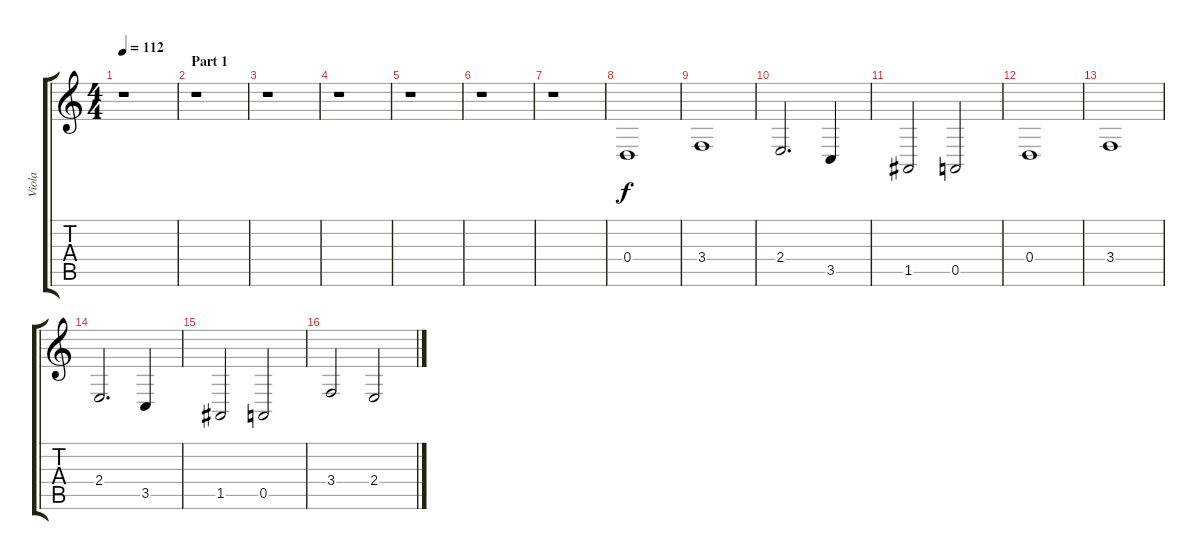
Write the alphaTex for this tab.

\track ("Viola" "Viola") {instrument viola}
\staff {score tabs}
\tuning (E4 B3 G3 D3 A2 E2) {hide}
\ts (4 4)
\tempo 112
\clef g2
\ks c
r.1{dy f instrument viola} |
\section ("" "Part 1")
r.1 |
r.1 |
r.1 |
r.1 |
r.1 |
r.1 |
0.4.1 |
3.4.1 |
2.4.2{d} 3.5.4 |
1.5.2 0.5.2 |
0.4.1 |
3.4.1 |
2.4.2{d} 3.5.4 |
1.5.2 0.5.2 |
3.4.2 2.4.2
